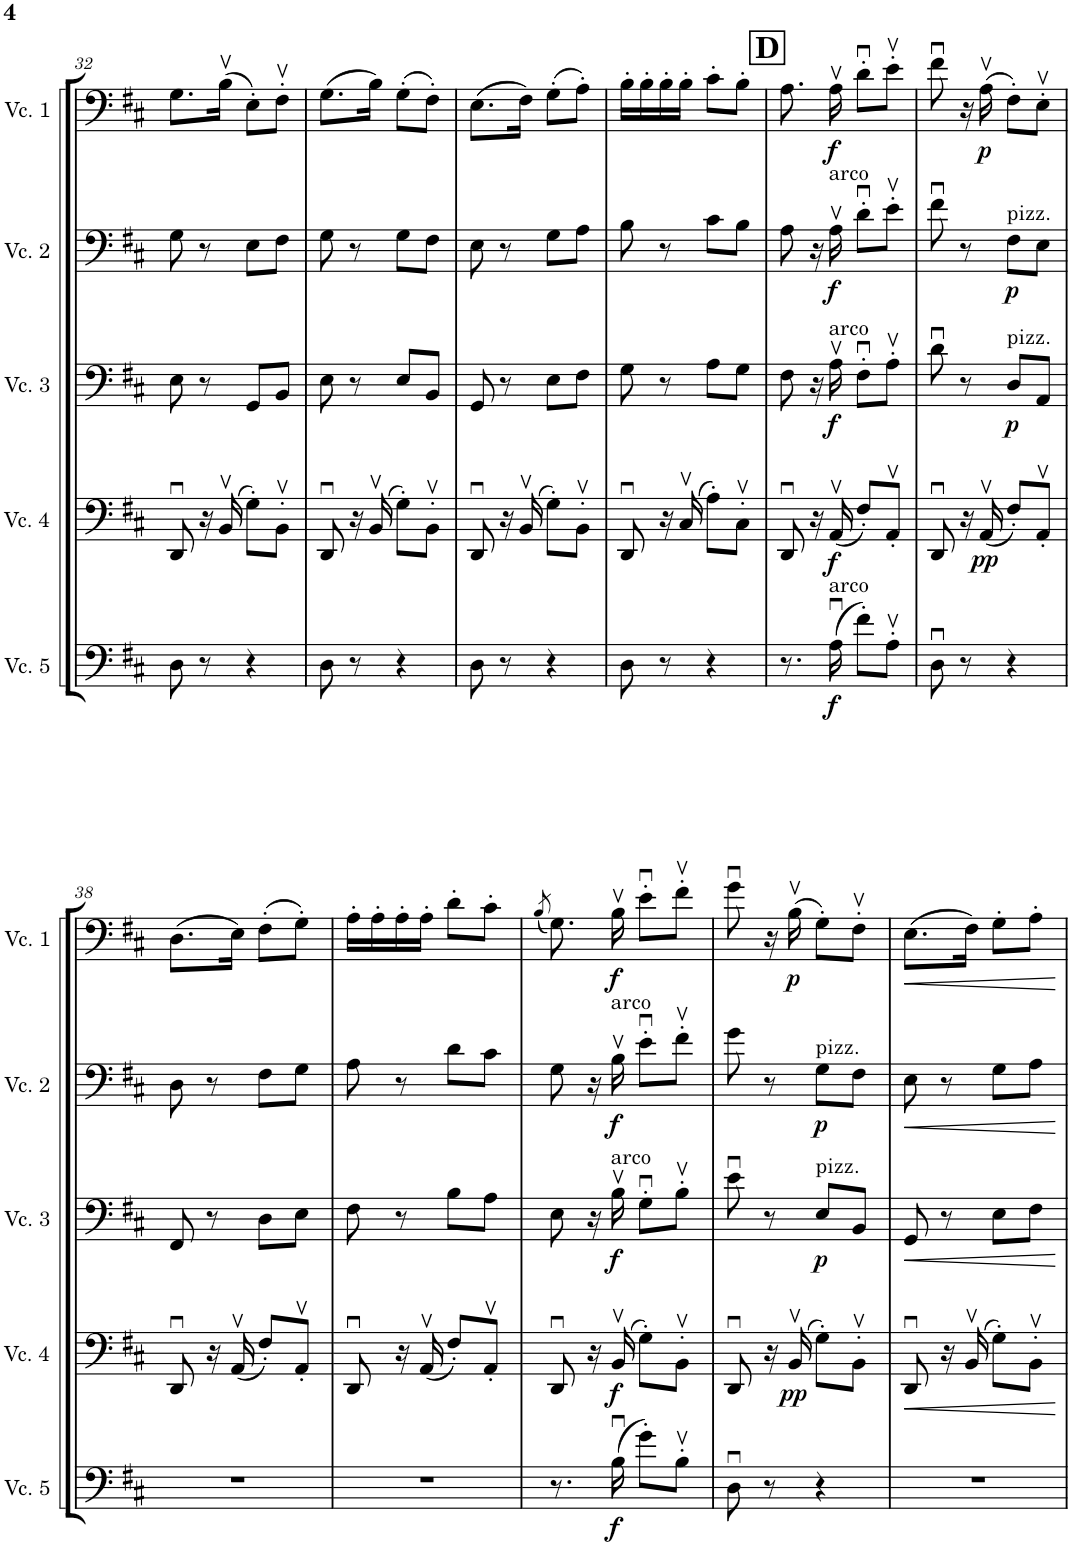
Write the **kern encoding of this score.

**kern	**dynam	**kern	**dynam	**kern	**dynam	**kern	**dynam	**kern	**dynam
*part5	*part5	*part4	*part4	*part3	*part3	*part2	*part2	*part1	*part1
*staff5	*staff5	*staff4	*staff4	*staff3	*staff3	*staff2	*staff2	*staff1	*staff1
*I"Cello 5	*	*I"Cello 4	*	*I"Cello 3	*	*I"Cello 2	*	*I"Cello 1	*
!!LO:PB:g=z
*clefF4	*	*clefF4	*	*clefF4	*	*clefF4	*	*clefF4	*
*k[f#c#]	*	*k[f#c#]	*	*k[f#c#]	*	*k[f#c#]	*	*k[f#c#]	*
*M2/4	*	*M2/4	*	*M2/4	*	*M2/4	*	*M2/4	*
=32	=32	=32	=32	=32	=32	=32	=32	=32	=32
8D\	.	8DDu/	.	8E\	.	8G\	.	8.G\L	.
8r	.	16r	.	8r	.	8r	.	.	.
.	.	(16BBv/	.	.	.	.	.	(16Bv\Jk	.
4r	.	8G'\L)	.	8GG/L	.	8E\L	.	8E'\L)	.
.	.	8BBv'\J	.	8BB/J	.	8F#\J	.	8F#v'\J	.
=33	=33	=33	=33	=33	=33	=33	=33	=33	=33
8D\	.	8DDu/	.	8E\	.	8G\	.	(8.G\L	.
8r	.	16r	.	8r	.	8r	.	.	.
.	.	(16BBv/	.	.	.	.	.	16B\Jk)	.
4r	.	8G'\L)	.	8E/L	.	8G\L	.	(8G'\L	.
.	.	8BBv'\J	.	8BB/J	.	8F#\J	.	8F#'\J)	.
=34	=34	=34	=34	=34	=34	=34	=34	=34	=34
8D\	.	8DDu/	.	8GG/	.	8E\	.	(8.E\L	.
8r	.	16r	.	8r	.	8r	.	.	.
.	.	(16BBv/	.	.	.	.	.	16F#\Jk)	.
4r	.	8G'\L)	.	8E\L	.	8G\L	.	(8G'\L	.
.	.	8BBv'\J	.	8F#\J	.	8A\J	.	8A'\J)	.
=35	=35	=35	=35	=35	=35	=35	=35	=35	=35
8D\	.	8DDu/	.	8G\	.	8B\	.	16B'\LL	.
.	.	.	.	.	.	.	.	16B'\	.
8r	.	16r	.	8r	.	8r	.	16B'\	.
.	.	(16C#v/	.	.	.	.	.	16B'\JJ	.
4r	.	8A'\L)	.	8A\L	.	8c#\L	.	8c#'\L	.
.	.	8C#v'\J	.	8G\J	.	8B\J	.	8B'\J	.
!!LO:REH:place=s1:a:B:cj:fs=14:t=D
=36	=36	=36	=36	=36	=36	=36	=36	=36	=36
8.r	.	8DDu/	.	8F#\	.	8A\	.	8.A\	.
.	.	16r	.	16r	.	16r	.	.	.
!	!	!	!	!	!	!LO:TX:a:t=arco	!	!	!
!	!	!	!	!LO:TX:a:t=arco	!	!	!	!	!
!LO:TX:a:t=arco	!	!	!	!	!	!	!	!	!
!	!LO:DY:b	!	!LO:DY:b	!	!LO:DY:b	!	!LO:DY:b	!	!LO:DY:b
(16Au\	f	(16AAv/	f	16Av\	f	16Av\	f	16Av\	f
8f#'\L)	.	8F#'/L)	.	8F#u'\L	.	8du'\L	.	8du'\L	.
8Av'\J	.	8AAv'/J	.	8Av'\J	.	8ev'\J	.	8ev'\J	.
=37	=37	=37	=37	=37	=37	=37	=37	=37	=37
8Du\	.	8DDu/	.	8du\	.	8f#u\	.	8f#u\	.
8r	.	16r	.	8r	.	8r	.	16r	.
!	!	!	!LO:DY:b	!	!	!	!	!	!LO:DY:b
.	.	(16AAv/	pp	.	.	.	.	(16Av\	p
!	!	!	!	!	!	!LO:TX:a:t=pizz.	!	!	!
!	!	!	!	!LO:TX:a:t=pizz.	!	!	!	!	!
!	!	!	!	!	!LO:DY:b	!	!LO:DY:b	!	!
4r	.	8F#'/L)	.	8D/L	p	8F#\L	p	8F#'\L)	.
.	.	8AAv'/J	.	8AA/J	.	8E\J	.	8Ev'\J	.
!!LO:LB:g=z
=38	=38	=38	=38	=38	=38	=38	=38	=38	=38
2r	.	8DDu/	.	8FF#/	.	8D\	.	(8.D\L	.
.	.	16r	.	8r	.	8r	.	.	.
.	.	(16AAv/	.	.	.	.	.	16E\Jk)	.
.	.	8F#'/L)	.	8D\L	.	8F#\L	.	(8F#'\L	.
.	.	8AAv'/J	.	8E\J	.	8G\J	.	8G'\J)	.
=39	=39	=39	=39	=39	=39	=39	=39	=39	=39
2r	.	8DDu/	.	8F#\	.	8A\	.	16A'\LL	.
.	.	.	.	.	.	.	.	16A'\	.
.	.	16r	.	8r	.	8r	.	16A'\	.
.	.	(16AAv/	.	.	.	.	.	16A'\JJ	.
.	.	8F#'/L)	.	8B\L	.	8d\L	.	8d'\L	.
.	.	8AAv'/J	.	8A\J	.	8c#\J	.	8c#'\J	.
=40	=40	=40	=40	=40	=40	=40	=40	=40	=40
.	.	.	.	.	.	.	.	(8qB/	.
8.r	.	8DDu/	.	8E\	.	8G\	.	8.G\)	.
.	.	16r	.	16r	.	16r	.	.	.
!	!	!	!	!	!	!LO:TX:a:t=arco	!	!	!
!	!	!	!	!LO:TX:a:t=arco	!	!	!	!	!
!	!LO:DY:b	!	!LO:DY:b	!	!LO:DY:b	!	!LO:DY:b	!	!LO:DY:b
(16Bu\	f	(16BBv/	f	16Bv\	f	16Bv\	f	16Bv\	f
8g'\L)	.	8G'\L)	.	8Gu'\L	.	8eu'\L	.	8eu'\L	.
8Bv'\J	.	8BBv'\J	.	8Bv'\J	.	8f#v'\J	.	8f#v'\J	.
=41	=41	=41	=41	=41	=41	=41	=41	=41	=41
8Du\	.	8DDu/	.	8eu\	.	8g\	.	8gu\	.
8r	.	16r	.	8r	.	8r	.	16r	.
!	!	!	!LO:DY:b	!	!	!	!	!	!LO:DY:b
.	.	(16BBv/	pp	.	.	.	.	(16Bv\	p
!	!	!	!	!	!	!LO:TX:a:t=pizz.	!	!	!
!	!	!	!	!LO:TX:a:t=pizz.	!	!	!	!	!
!	!	!	!	!	!LO:DY:b	!	!LO:DY:b	!	!
4r	.	8G'\L)	.	8E/L	p	8G\L	p	8G'\L)	.
.	.	8BBv'\J	.	8BB/J	.	8F#\J	.	8F#v'\J	.
=42	=42	=42	=42	=42	=42	=42	=42	=42	=42
!	!	!	!LO:HP:b	!	!LO:HP:b	!	!LO:HP:b	!	!LO:HP:b
2r	.	8DDu/	<	8GG/	<	8E\	<	(8.E\L	<
.	.	16r	.	8r	.	8r	.	.	.
.	.	(16BBv/	.	.	.	.	.	16F#\Jk)	.
.	.	8G'\L)	.	8E\L	.	8G\L	.	8G'\L	.
.	.	8BBv'\J	.	8F#\J	.	8A\J	.	8A'\J	.
.	.	.	[	.	[	.	[	.	[
=	=	=	=	=	=	=	=	=	=
*-	*-	*-	*-	*-	*-	*-	*-	*-	*-
